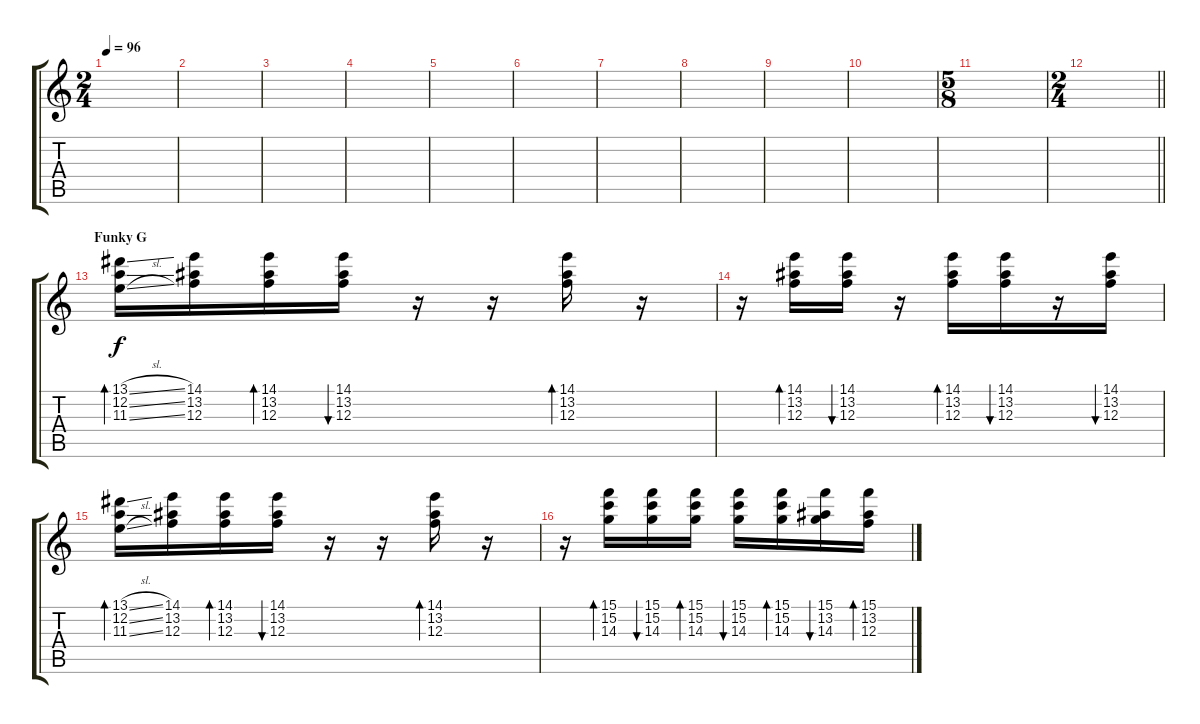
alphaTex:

\track "" {instrument overdrivenguitar}
\staff {score tabs}
\tuning (D4 A3 F3 C3 G2 C2) {hide}
\ts (2 4)
\tempo 96
\clef g2
\ks c
|
|
|
|
|
|
|
|
|
|
\ts (5 8)
|
\ts (2 4)
\barLineRight lightlight
|
\section ("" "Funky G")
(13.1{sl} 12.2{sl} 11.3{sl}).16{bd 60 instrument electricguitarclean} (14.1 13.2 12.3).16 (14.1 13.2 12.3).16{bd 60} (14.1 13.2 12.3).16{bu 60} r.16 r.16 (14.1 13.2 12.3).16{bd 60} r.16 |
r.16 (14.1 13.2 12.3).16{bd 60} (14.1 13.2 12.3).16{bu 60} r.16 (14.1 13.2 12.3).16{bd 60} (14.1 13.2 12.3).16{bu 60} r.16 (14.1 13.2 12.3).16{bu 60} |
(13.1{sl} 12.2{sl} 11.3{sl}).16{bd 60} (14.1 13.2 12.3).16 (14.1 13.2 12.3).16{bd 60} (14.1 13.2 12.3).16{bu 60} r.16 r.16 (14.1 13.2 12.3).16{bd 60} r.16 |
r.16 (15.1 15.2 14.3).16{bd 60} (15.1 15.2 14.3).16{bu 60} (15.1 15.2 14.3).16{bd 60} (15.1 15.2 14.3).16{bu 60} (15.1 15.2 14.3).16{bd 60} (15.1 13.2 14.3).16{bu 60} (15.1 13.2 12.3).16{bd 60}
